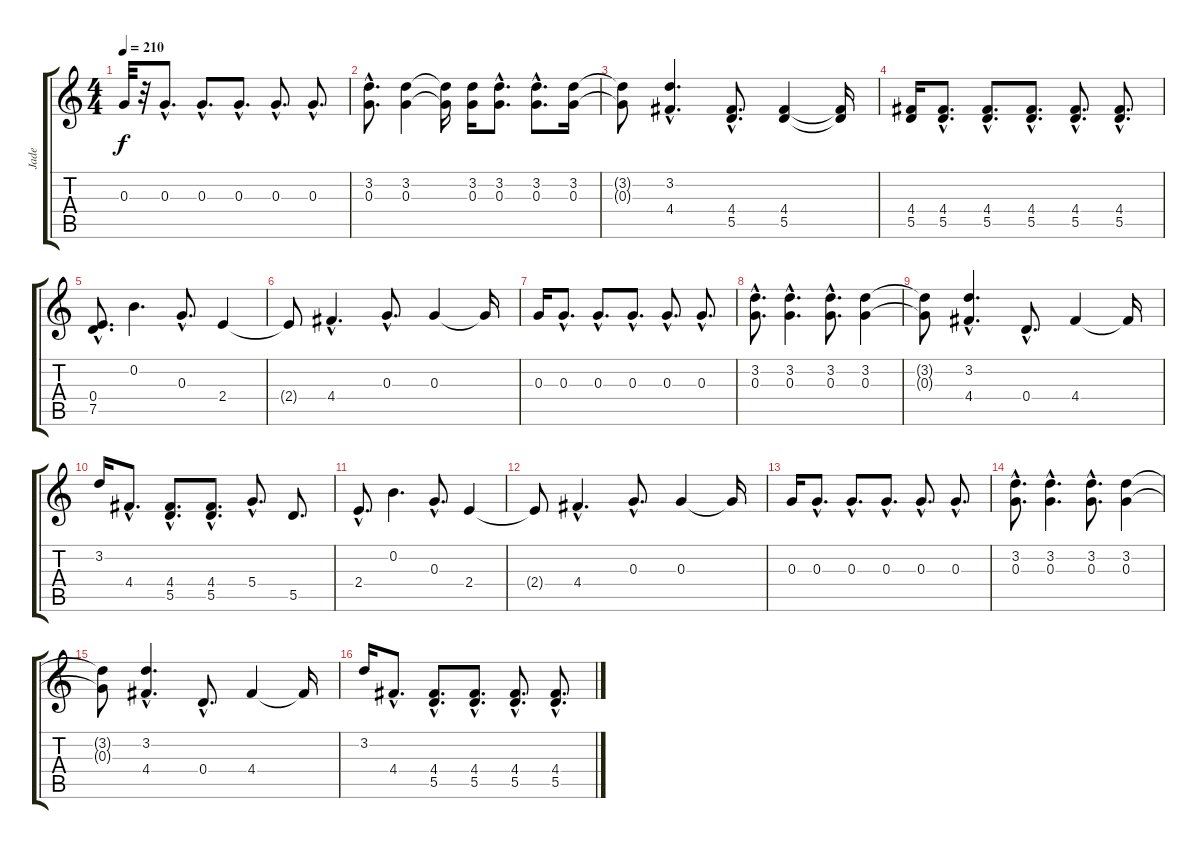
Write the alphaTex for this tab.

\track ("Jade" "Jade") {instrument electricguitarclean}
\staff {score tabs}
\tuning (E4 B3 G3 D3 A2 E2) {hide}
\ts (4 4)
\tempo 210
\clef g2
\ks c
0.3.32{dy f} r.32 0.3{hac}.8{d} 0.3{hac}.8{d} 0.3{hac}.8{d} 0.3{hac}.8{d} 0.3{hac}.8{d} |
(3.2{hac} 0.3{hac}).8{d} (3.2 0.3).4 (3.2{t} 0.3{t}).16 (3.2 0.3).16 (3.2{hac} 0.3{hac}).8{d} (3.2{hac} 0.3{hac}).8{d} (3.2 0.3).16 |
(3.2{t} 0.3{t}).8 (3.2{hac} 4.4{hac}).4{d} (4.4{hac} 5.5{hac}).8{d} (4.4 5.5).4 (4.4{t} 5.5{t}).16 |
(4.4 5.5).16 (4.4{hac} 5.5{hac}).8{d} (4.4{hac} 5.5{hac}).8{d} (4.4{hac} 5.5{hac}).8{d} (4.4{hac} 5.5{hac}).8{d} (4.4{hac} 5.5{hac}).8{d} |
(0.4 7.5{hac}).8{d instrument electricguitarclean} 0.2.4{d} 0.3{hac}.8{d} 2.4.4 |
2.4{t}.8 4.4{hac}.4{d} 0.3{hac}.8{d} 0.3.4 0.3{t}.16 |
0.3.16 0.3{hac}.8{d} 0.3{hac}.8{d} 0.3{hac}.8{d} 0.3{hac}.8{d} 0.3{hac}.8{d} |
(3.2{hac} 0.3{hac}).8{d} (3.2{hac} 0.3{hac}).4{d} (3.2{hac} 0.3{hac}).8{d} (3.2 0.3).4 |
(3.2{t} 0.3{t}).8 (3.2{hac} 4.4).4{d} 0.4{hac}.8{d} 4.4.4 4.4{t}.16 |
3.2.16 4.4{hac}.8{d} (4.4{hac} 5.5{hac}).8{d} (4.4{hac} 5.5{hac}).8{d} 5.4{hac}.8{d} 5.5.8{d} |
2.4{hac}.8{d} 0.2.4{d} 0.3{hac}.8{d} 2.4.4 |
2.4{t}.8 4.4{hac}.4{d} 0.3{hac}.8{d} 0.3.4 0.3{t}.16 |
0.3.16 0.3{hac}.8{d} 0.3{hac}.8{d} 0.3{hac}.8{d} 0.3{hac}.8{d} 0.3{hac}.8{d} |
(3.2{hac} 0.3{hac}).8{d} (3.2{hac} 0.3{hac}).4{d} (3.2{hac} 0.3{hac}).8{d} (3.2 0.3).4 |
(3.2{t} 0.3{t}).8 (3.2{hac} 4.4).4{d} 0.4{hac}.8{d} 4.4.4 4.4{t}.16 |
3.2.16 4.4{hac}.8{d} (4.4{hac} 5.5{hac}).8{d} (4.4{hac} 5.5{hac}).8{d} (4.4{hac} 5.5{hac}).8{d} (4.4{hac} 5.5{hac}).8{d}
